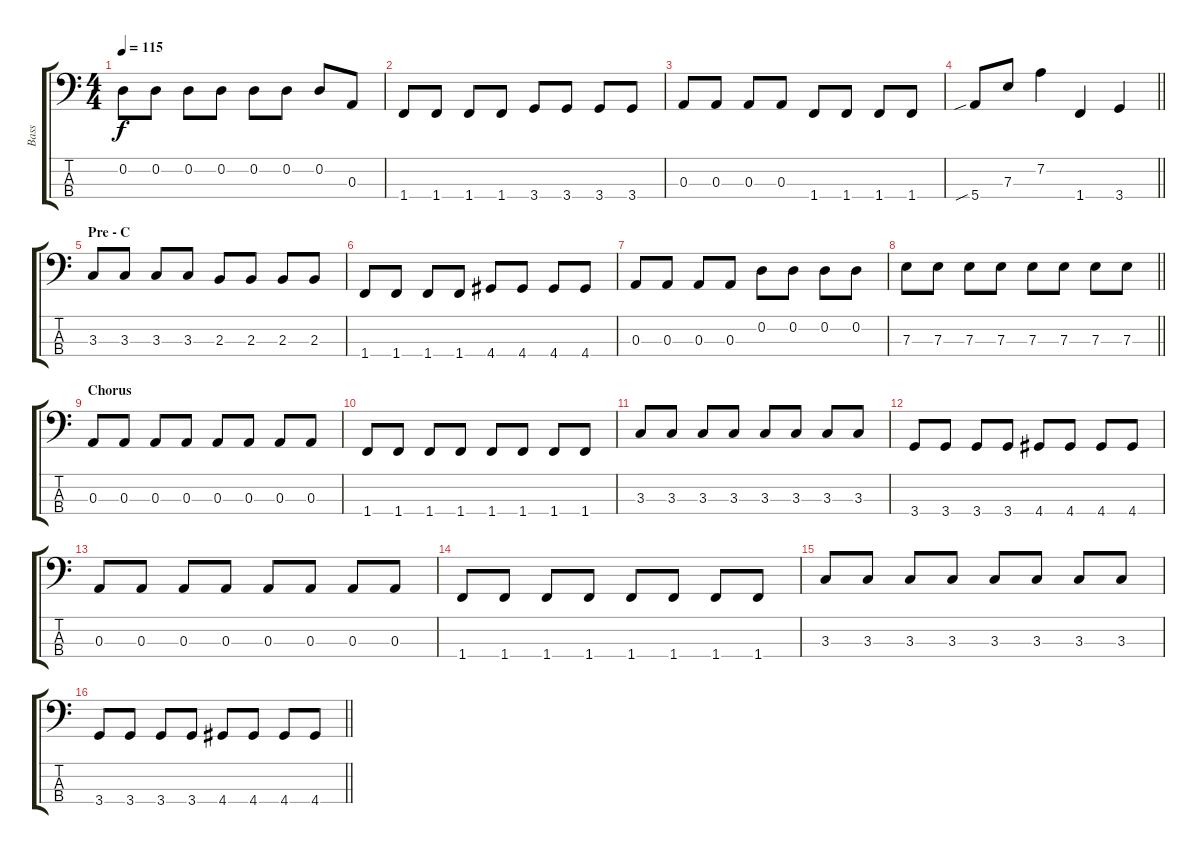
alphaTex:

\track ("Bass" "Bass") {instrument electricbassfinger}
\staff {score tabs}
\tuning (G2 D2 A1 E1) {hide}
\ts (4 4)
\tempo 115
\clef f4
\ks c
0.2.8{dy f} 0.2.8 0.2.8 0.2.8 0.2.8 0.2.8 0.2.8 0.3.8 |
1.4.8 1.4.8 1.4.8 1.4.8 3.4.8 3.4.8 3.4.8 3.4.8 |
0.3.8 0.3.8 0.3.8 0.3.8 1.4.8 1.4.8 1.4.8 1.4.8 |
\barLineRight lightlight
5.4{sib}.8 7.3.8 7.2.4 1.4.4 3.4.4 |
\section ("" "Pre - C")
3.3.8 3.3.8 3.3.8 3.3.8 2.3.8 2.3.8 2.3.8 2.3.8 |
1.4.8 1.4.8 1.4.8 1.4.8 4.4.8 4.4.8 4.4.8 4.4.8 |
0.3.8 0.3.8 0.3.8 0.3.8 0.2.8 0.2.8 0.2.8 0.2.8 |
\barLineRight lightlight
7.3.8 7.3.8 7.3.8 7.3.8 7.3.8 7.3.8 7.3.8 7.3.8 |
\section ("" "Chorus")
0.3.8 0.3.8 0.3.8 0.3.8 0.3.8 0.3.8 0.3.8 0.3.8 |
1.4.8 1.4.8 1.4.8 1.4.8 1.4.8 1.4.8 1.4.8 1.4.8 |
3.3.8 3.3.8 3.3.8 3.3.8 3.3.8 3.3.8 3.3.8 3.3.8 |
3.4.8 3.4.8 3.4.8 3.4.8 4.4.8 4.4.8 4.4.8 4.4.8 |
0.3.8 0.3.8 0.3.8 0.3.8 0.3.8 0.3.8 0.3.8 0.3.8 |
1.4.8 1.4.8 1.4.8 1.4.8 1.4.8 1.4.8 1.4.8 1.4.8 |
3.3.8 3.3.8 3.3.8 3.3.8 3.3.8 3.3.8 3.3.8 3.3.8 |
\barLineRight lightlight
3.4.8 3.4.8 3.4.8 3.4.8 4.4.8 4.4.8 4.4.8 4.4.8
